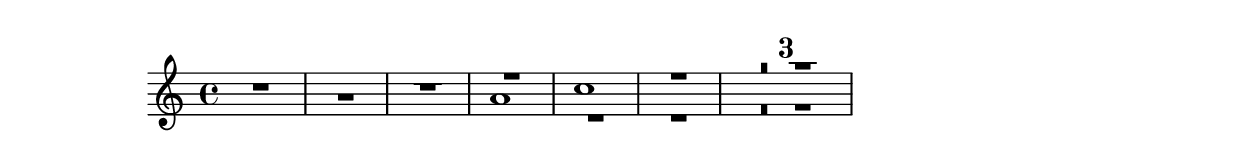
%% Do not edit this file; it is auto-generated from input/new
%% This file is in the public domain.
%% Note: this file works from version 2.12.0
\version "2.13.1"
\header {
%% Translation of GIT committish: 70f455b078620f842672c64c66d87a08158a24ac

 doctitlees = "Posicionar los silencios multicompás"
 texidoces = "
A diferencia de los silencios normales, no existe una instrucción
predefinida para modificar la posición predeterminada de un
símbolo de silencio multicompás sobre el pentagrama, adjuntándolo
a una nota, independientemente de cuál sea su forma.  Sin embargo,
en la música polifónica los silencios multicompás de las voces de
numeración par e impar están separados verticalmente.  La
colocación de los silencios multicompás se puede controlar como se
ve a continuación:

"
%% Translation of GIT committish: b4f6b5ad66d016c312cddc8d4026ad852f9a7c36

texidocde = "
Anders als bei normalen Pausen gibt es keinen direkten Befehl, um die
vertikale Position von Ganztaktpausen zu beeinflussen, indem man sie an
eine Tonhöhe anhängt.  In polyphoner Notation wird aber dennoch die
Position der Pausen von geraden und ungeraden Stimmen voneinander
unterschieden.  Die Position von Ganztaktpausen kann wie folgt verändert
werden:
 "
  doctitlede = "Positionierung von Ganztaktpausen"


%% Translation of GIT committish: e71f19ad847d3e94ac89750f34de8b6bb28611df
  texidocfr = "
Si l'on peut positionner verticalement un silence simple en le
rattachant à une note, il n'en va pas de même pur un silence
multi-mesure.  Néanmoins, et uniquement dans le cadre de musique
polyphonique, les silences multi-mesures sont positionnées différemment
selon qu'ils appartiennent à une voix au numéro pair ou impair.  Le
positionnement des silences multi-mesures peut se contrôler ainsi :
"
  doctitlefr = "Positionnement des silences multi-mesures"

  lsrtags = "rhythms,tweaks-and-overrides"
  texidoc = "
Unlike ordinary rests, there is no predefined command
to change the staff position of a multi-measure
rest symbol of either form by attaching it to a note.  However,
in polyphonic music multi-measure rests in odd-numbered and
even-numbered voices are vertically separated.  The positioning
of multi-measure rests can be controlled as follows:
 "
  doctitle = "Positioning multi-measure rests"
} % begin verbatim


\relative c'' {
  % Multi-measure rests by default are set under the second line
  R1
  % They can be moved with an override
  \override MultiMeasureRest #'staff-position = #-2
  R1
  % A value of 0 is the default position;
  % the following trick moves the rest to the center line
  \override MultiMeasureRest #'staff-position = #-0.01
  R1
  % Multi-measure rests in odd-numbered voices are under the top line
  << { R1 } \\ { a1 } >>
  % Multi-measure rests in even-numbered voices are under the bottom line
  << { c1 } \\ { R1 } >>
  % They remain separated even in empty measures
  << { R1 } \\ { R1 } >>
  % This brings them together even though there are two voices
  \compressFullBarRests
  <<
    \revert MultiMeasureRest #'staff-position
    { R1*3 }
    \\
    \revert MultiMeasureRest #'staff-position
    { R1*3 }
  >>
}
